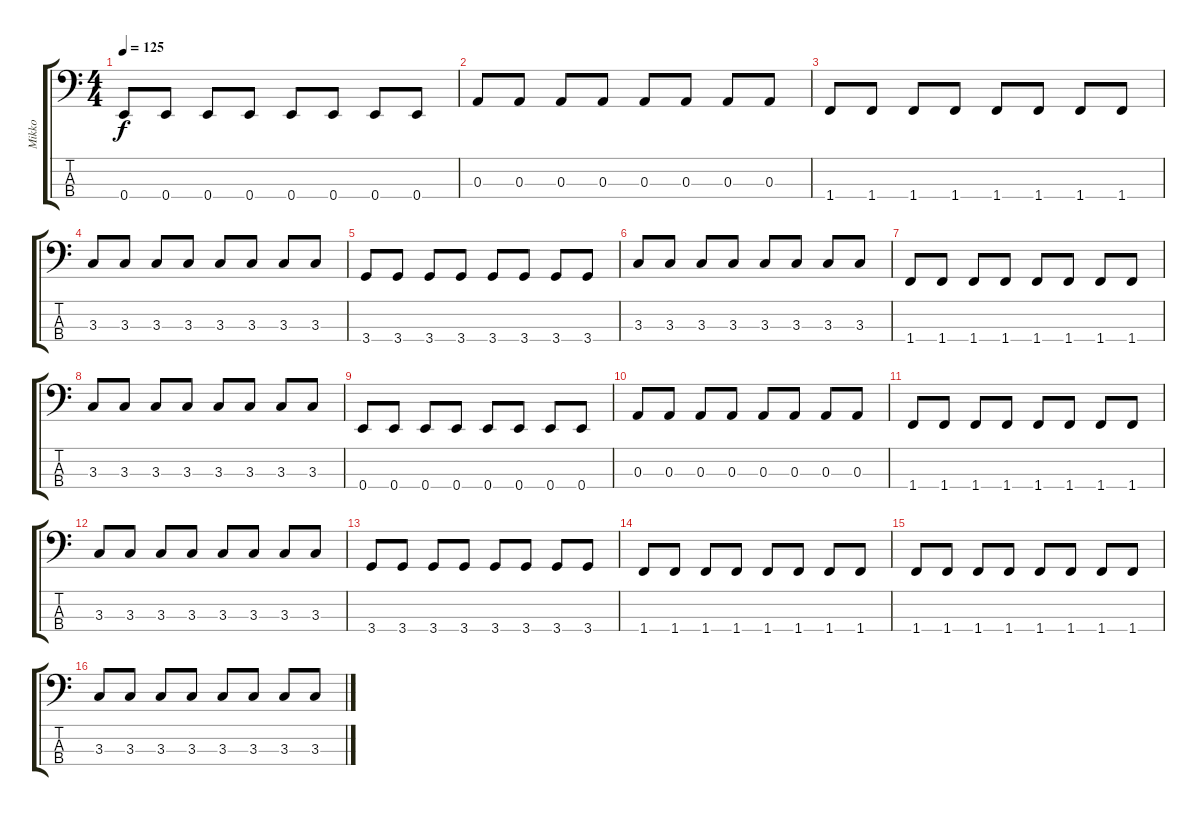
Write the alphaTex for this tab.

\track ("Mikko" "Mikko") {instrument electricbassfinger}
\staff {score tabs}
\tuning (G2 D2 A1 E1) {hide}
\ts (4 4)
\tempo 125
\clef f4
\ks c
0.4.8{dy f} 0.4.8 0.4.8 0.4.8 0.4.8 0.4.8 0.4.8 0.4.8 |
0.3.8 0.3.8 0.3.8 0.3.8 0.3.8 0.3.8 0.3.8 0.3.8 |
1.4.8 1.4.8 1.4.8 1.4.8 1.4.8 1.4.8 1.4.8 1.4.8 |
3.3.8 3.3.8 3.3.8 3.3.8 3.3.8 3.3.8 3.3.8 3.3.8 |
3.4.8 3.4.8 3.4.8 3.4.8 3.4.8 3.4.8 3.4.8 3.4.8 |
3.3.8 3.3.8 3.3.8 3.3.8 3.3.8 3.3.8 3.3.8 3.3.8 |
1.4.8 1.4.8 1.4.8 1.4.8 1.4.8 1.4.8 1.4.8 1.4.8 |
3.3.8 3.3.8 3.3.8 3.3.8 3.3.8 3.3.8 3.3.8 3.3.8 |
0.4.8 0.4.8 0.4.8 0.4.8 0.4.8 0.4.8 0.4.8 0.4.8 |
0.3.8 0.3.8 0.3.8 0.3.8 0.3.8 0.3.8 0.3.8 0.3.8 |
1.4.8 1.4.8 1.4.8 1.4.8 1.4.8 1.4.8 1.4.8 1.4.8 |
3.3.8 3.3.8 3.3.8 3.3.8 3.3.8 3.3.8 3.3.8 3.3.8 |
3.4.8 3.4.8 3.4.8 3.4.8 3.4.8 3.4.8 3.4.8 3.4.8 |
1.4.8 1.4.8 1.4.8 1.4.8 1.4.8 1.4.8 1.4.8 1.4.8 |
1.4.8 1.4.8 1.4.8 1.4.8 1.4.8 1.4.8 1.4.8 1.4.8 |
3.3.8 3.3.8 3.3.8 3.3.8 3.3.8 3.3.8 3.3.8 3.3.8
